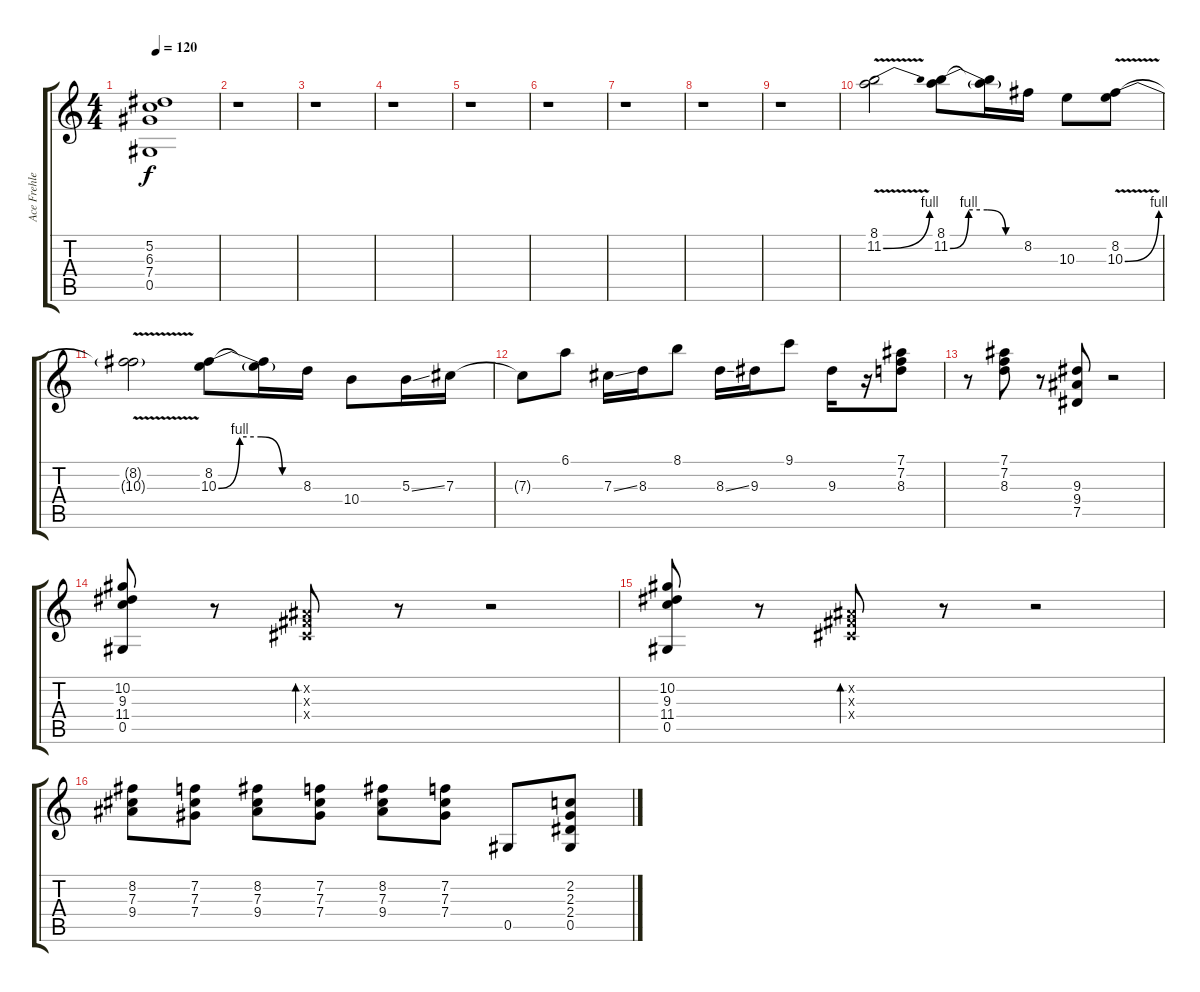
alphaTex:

\track ("Ace Frehley" "Ace Frehle") {instrument distortionguitar}
\staff {score tabs}
\tuning (Eb4 Bb3 Gb3 Db3 Ab2 Eb2) {hide}
\ts (4 4)
\tempo 120
\clef g2
\ks c
(5.2{t} 6.3{t} 7.4{t} 0.5{t}).1{dy f} |
r.1 |
r.1 |
r.1 |
r.1 |
r.1 |
r.1 |
r.1 |
r.1 |
(8.1{v} 11.2{be (bend 0 0 60 4) v}).2 (8.1 11.2{be (custom 0 0 15 4 30 4 45 0 60 0)}).8 (8.1{t} 11.2{t}).16 8.2.16 10.3.8 (8.2{v} 10.3{be (bend 0 0 60 4) v}).8 |
(8.2{t} 10.3{t}).2 (8.2 10.3{be (custom 0 0 15 4 30 4 45 0 60 0)}).8 (8.2{t} 10.3{t}).16 8.3.16 10.4.8 5.3{ss}.16 7.3.16 |
7.3{t}.8 6.1.8 7.3{ss}.16 8.3.16 8.1.8 8.3{ss}.16 9.3.16 9.1.8 9.3.16 r.16 (7.1 7.2 8.3).8 |
r.8 (7.1 7.2 8.3).8 r.8 (9.3 9.4 7.5).8 r.2 |
(10.2 9.3 11.4 0.5).8 r.8 (0.2{x} 0.3{x} 0.4{x}).8{bd 240} r.8 r.2 |
(10.2 9.3 11.4 0.5).8 r.8 (0.2{x} 0.3{x} 0.4{x}).8{bd 240} r.8 r.2 |
(8.2 7.3 9.4).8 (7.2 7.3 7.4).8 (8.2 7.3 9.4).8 (7.2 7.3 7.4).8 (8.2 7.3 9.4).8 (7.2 7.3 7.4).8 0.5.8 (2.2 2.3 2.4 0.5).8
